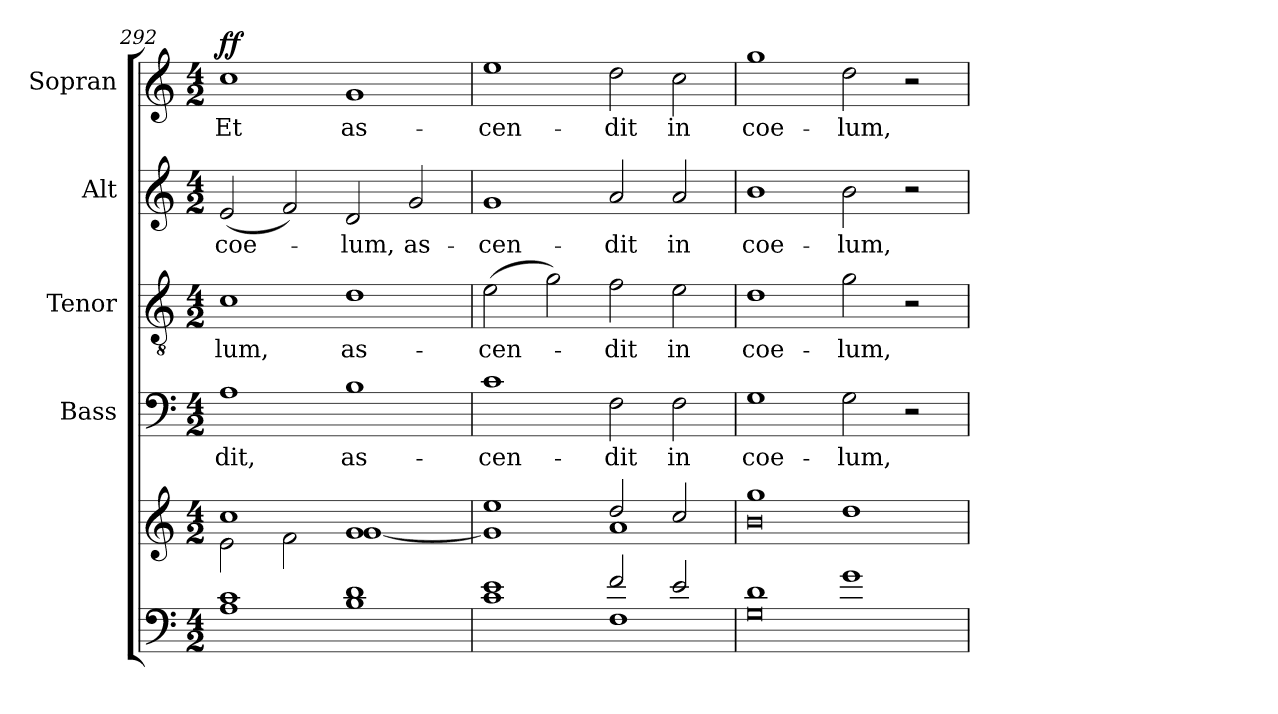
**kern	**kern	**kern	**text	**kern	**text	**kern	**text	**kern	**text	**dynam
*part5	*part5	*part4	*part4	*part3	*part3	*part2	*part2	*part1	*part1	*part1
*staff6	*staff5	*staff4	*staff4	*staff3	*staff3	*staff2	*staff2	*staff1	*staff1	*staff1
*	*	*I"Bass	*	*I"Tenor	*	*I"Alt	*	*I"Sopran	*	*
*	*	*I'B.	*	*I'T.	*	*I'A.	*	*I'S.	*	*
*clefF4	*clefG2	*clefF4	*	*clefGv2	*	*clefG2	*	*clefG2	*	*
*k[]	*k[]	*k[]	*	*k[]	*	*k[]	*	*k[]	*	*
*C:	*C:	*C:	*	*C:	*	*C:	*	*C:	*	*
*M4/2	*M4/2	*M4/2	*	*M4/2	*	*M4/2	*	*M4/2	*	*
=292	=292	=292	=292	=292	=292	=292	=292	=292	=292	=292
*^	*^	*	*	*	*	*	*	*	*	*
!	!	!	!	!	!LO:LY:b	!	!LO:LY:b	!	!LO:LY:b	!	!LO:LY:b	!LO:DY:a
1c	1A	1cc	2e\	1A	-dit,	1c	-lum,	(<2e/	coe-	1cc	Et	ff
.	.	.	2f\	.	.	.	.	2f/)	.	.	.	.
!	!	!	!	!	!LO:LY:b	!	!LO:LY:b	!	!LO:LY:b	!	!LO:LY:b	!
1d	1B	1g	[<1g	1B	as-	1d	as-	2d/	-lum,	1g	as-	.
!	!	!	!	!	!	!	!	!	!LO:LY:b	!	!	!
.	.	.	.	.	.	.	.	2g/	as-	.	.	.
=293	=293	=293	=293	=293	=293	=293	=293	=293	=293	=293	=293	=293
!	!	!	!	!	!LO:LY:b	!	!LO:LY:b	!	!LO:LY:b	!	!LO:LY:b	!
1e	1c	1ee	1g]	1c	-cen-	(>2e\	-cen-	1g	-cen-	1ee	-cen-	.
.	.	.	.	.	.	2g\)	.	.	.	.	.	.
!	!	!	!	!	!LO:LY:b	!	!LO:LY:b	!	!LO:LY:b	!	!LO:LY:b	!
2f/	1F	2dd/	1a	2F\	-dit	2f\	-dit	2a/	-dit	2dd\	-dit	.
!	!	!	!	!	!LO:LY:b	!	!LO:LY:b	!	!LO:LY:b	!	!LO:LY:b	!
2e/	.	2cc/	.	2F\	in	2e\	in	2a/	in	2cc\	in	.
=294	=294	=294	=294	=294	=294	=294	=294	=294	=294	=294	=294	=294
!	!	!	!	!	!LO:LY:b	!	!LO:LY:b	!	!LO:LY:b	!	!LO:LY:b	!
1d	0G	1gg	0b	1G	coe-	1d	coe-	1b	coe-	1gg	coe-	.
!	!	!	!	!	!LO:LY:b	!	!LO:LY:b	!	!LO:LY:b	!	!LO:LY:b	!
1g	.	1dd	.	2G\	-lum,	2g\	-lum,	2b\	-lum,	2dd\	-lum,	.
.	.	.	.	2r	.	2r	.	2r	.	2r	.	.
*v	*v	*	*	*	*	*	*	*	*	*	*	*
*	*v	*v	*	*	*	*	*	*	*	*	*
=	=	=	=	=	=	=	=	=	=	=
*-	*-	*-	*-	*-	*-	*-	*-	*-	*-	*-
